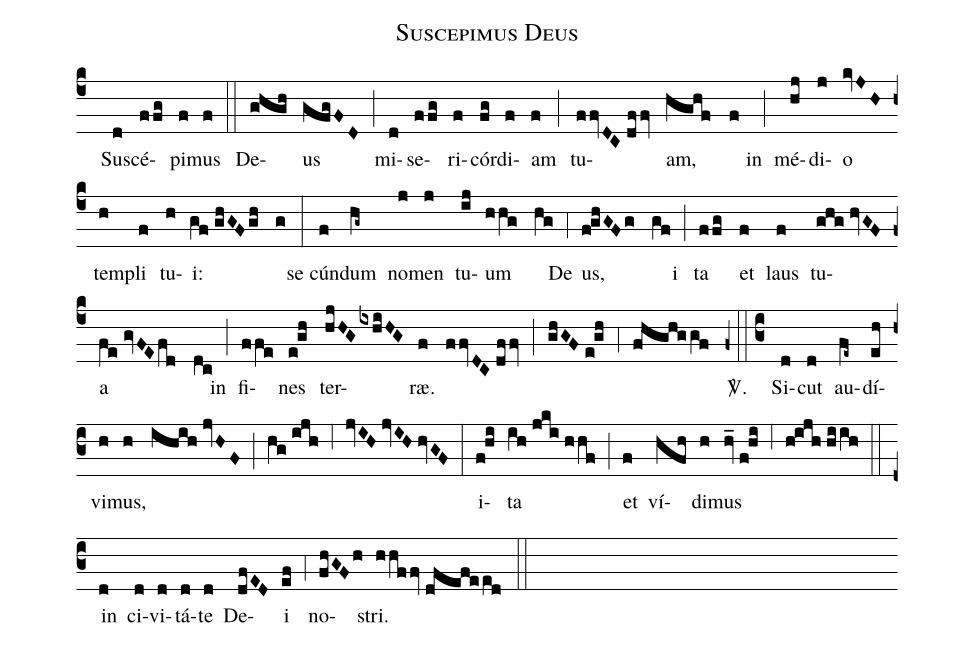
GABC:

name:Suscepimus Deus;
mode:VI et V;
office-part:Responsoria;
%%
(c4) () Su(d)scé(ffg)pi(f)mus(f) (::) De(ghgh)us(gfgFD) (;) mi(d)se(ffg)ri(f)cór(fg)di(f)am(f) (;) tu(ffvDC//dffv)am,(hghf) (f) in(;) mé(hj)di(j)o(kvJH) tem(h)pli(f) tu(h)i:(gf//ghGF/gh) (g) se(:)cún(f)dum(hg~) no(j)men(j) tu(ij)um(hhg) (hg) De(,4)us,(f!ghGFg) (gf) i(;)ta(ffg) et(f) laus(f) tu(ghg//hvGF)a(fe//gvFE/fd) (dc) in(;) fi(ffe)nes(e!gh) ter(hjHG/ixhiHG)ræ.(f) (ffvDC//dffv) (;) (ghGF//e!gh) (,4) (fhghggf) <sp>V/</sp>.(z0::c3) Si(d)cut(d) au(fe~)dí(eh)vi(h)mus,(h) (ihih//jvHF) (;) (hg//ijh) (,6) (jvIH//jvIH//hvGF) (:) i(f!hi)ta(ih//jki//hhf) (;) et(f) ví(hfh)di(h)mus(hv_//f!hi) (,6) (h!ijh//hiih) (::) in(d) ci(d)vi(d)tá(d)te(d) De(dfED)i(ef) (,4) no(fhGFh)stri.(hhffv//dfefeed) (::)
